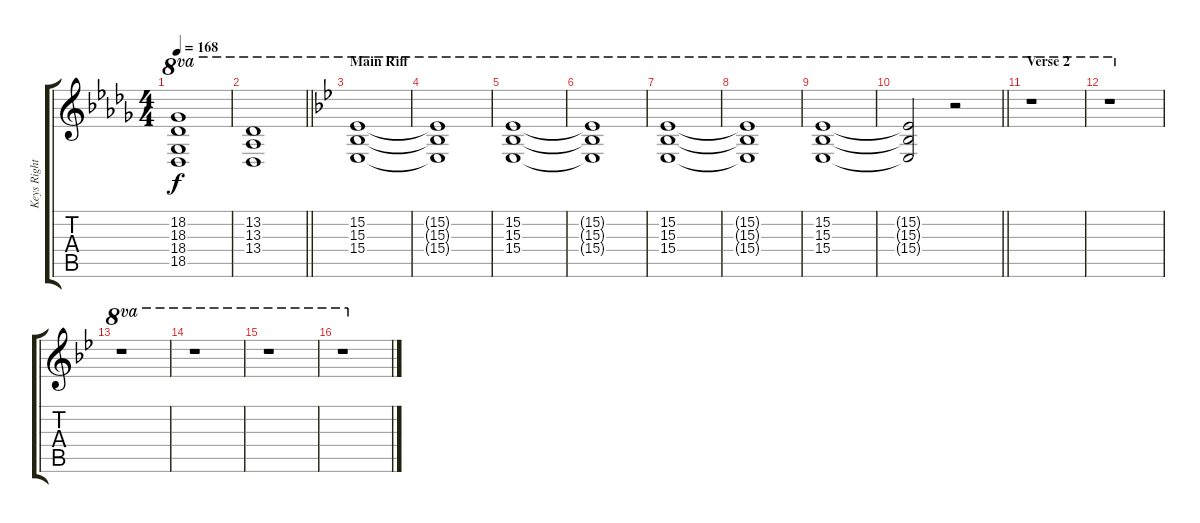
\track ("Keys Right Hand" "Keys Right") {instrument lead2sawtooth}
\staff {score tabs}
\tuning (E4 C4 G3 C3 G2 C2) {hide}
\ts (4 4)
\tempo 168
\clef g2
\ks db
(18.2 18.3 18.4 18.5).1{ot 8va dy f} |
\barLineRight lightlight
(13.2 13.3 13.4).1{ot 8va} |
\section ("" "Main Riff")
\ks bb
(15.2 15.3 15.4).1{ot 8va} |
(15.2{t} 15.3{t} 15.4{t}).1{ot 8va} |
(15.2 15.3 15.4).1{ot 8va} |
(15.2{t} 15.3{t} 15.4{t}).1{ot 8va} |
(15.2 15.3 15.4).1{ot 8va} |
(15.2{t} 15.3{t} 15.4{t}).1{ot 8va} |
(15.2 15.3 15.4).1{ot 8va} |
\barLineRight lightlight
(15.2{t} 15.3{t} 15.4{t}).2{ot 8va} r.2{ot 8va} |
\section ("" "Verse 2")
r.1{ot 8va} |
r.1{ot 8va} |
r.1{ot 8va} |
r.1{ot 8va} |
r.1{ot 8va} |
r.1{ot 8va}
